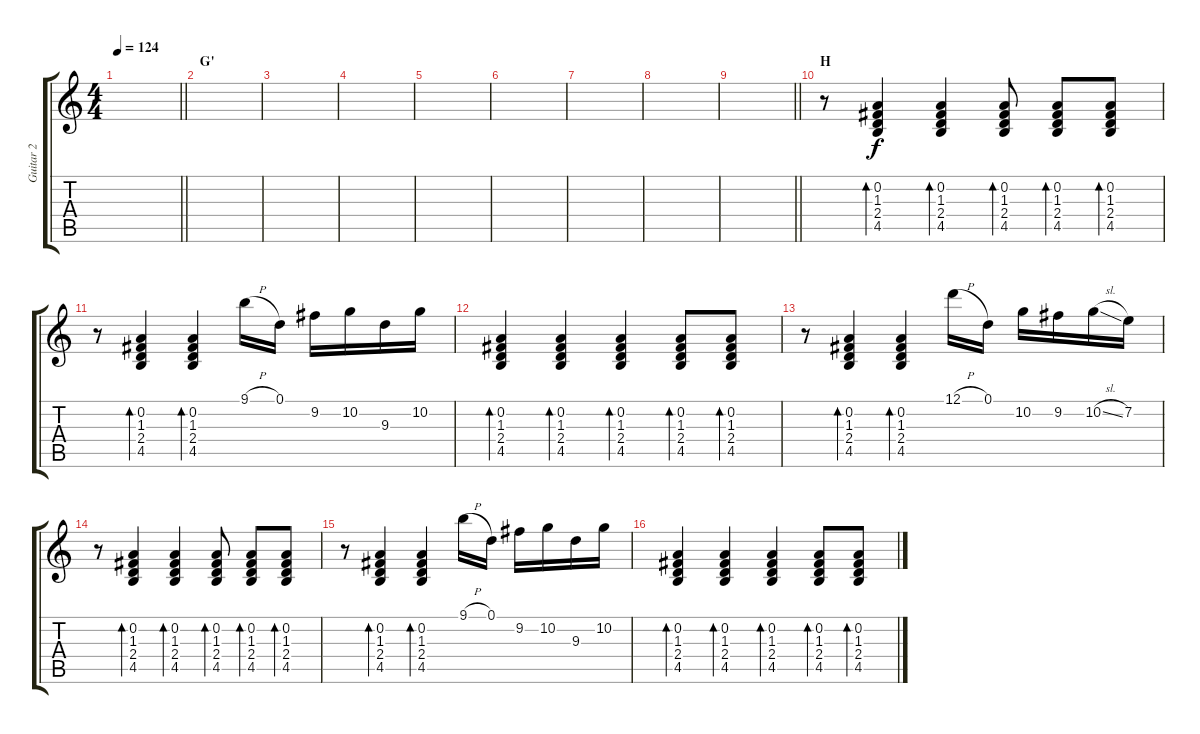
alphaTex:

\track ("Guitar 2" "Guitar 2") {instrument distortionguitar}
\staff {score tabs}
\tuning (D4 A3 F3 C3 G2 C2) {hide}
\ts (4 4)
\tempo 124
\clef g2
\barLineRight lightlight
\ks c
|
\section ("" "G'")
|
|
|
|
|
|
|
\barLineRight lightlight
|
\section ("" "H")
r.8 (0.2 1.3 2.4 4.5).4{bd 60 instrument electricguitarclean} (0.2 1.3 2.4 4.5).4{bd 60} (0.2 1.3 2.4 4.5).8{bd 60} (0.2 1.3 2.4 4.5).8{bd 60} (0.2 1.3 2.4 4.5).8{bd 60} |
r.8 (0.2 1.3 2.4 4.5).4{bd 60} (0.2 1.3 2.4 4.5).4{bd 60} 9.1{h}.16 0.1.16 9.2.16 10.2.16 9.3.16 10.2.16 |
(0.2 1.3 2.4 4.5).4{bd 60} (0.2 1.3 2.4 4.5).4{bd 60} (0.2 1.3 2.4 4.5).4{bd 60} (0.2 1.3 2.4 4.5).8{bd 60} (0.2 1.3 2.4 4.5).8{bd 60} |
r.8 (0.2 1.3 2.4 4.5).4{bd 60} (0.2 1.3 2.4 4.5).4{bd 60} 12.1{h}.16 0.1.16 10.2.16 9.2.16 10.2{sl}.16 7.2.16 |
r.8 (0.2 1.3 2.4 4.5).4{bd 60} (0.2 1.3 2.4 4.5).4{bd 60} (0.2 1.3 2.4 4.5).8{bd 60} (0.2 1.3 2.4 4.5).8{bd 60} (0.2 1.3 2.4 4.5).8{bd 60} |
r.8 (0.2 1.3 2.4 4.5).4{bd 60} (0.2 1.3 2.4 4.5).4{bd 60} 9.1{h}.16 0.1.16 9.2.16 10.2.16 9.3.16 10.2.16 |
(0.2 1.3 2.4 4.5).4{bd 60} (0.2 1.3 2.4 4.5).4{bd 60} (0.2 1.3 2.4 4.5).4{bd 60} (0.2 1.3 2.4 4.5).8{bd 60} (0.2 1.3 2.4 4.5).8{bd 60}
